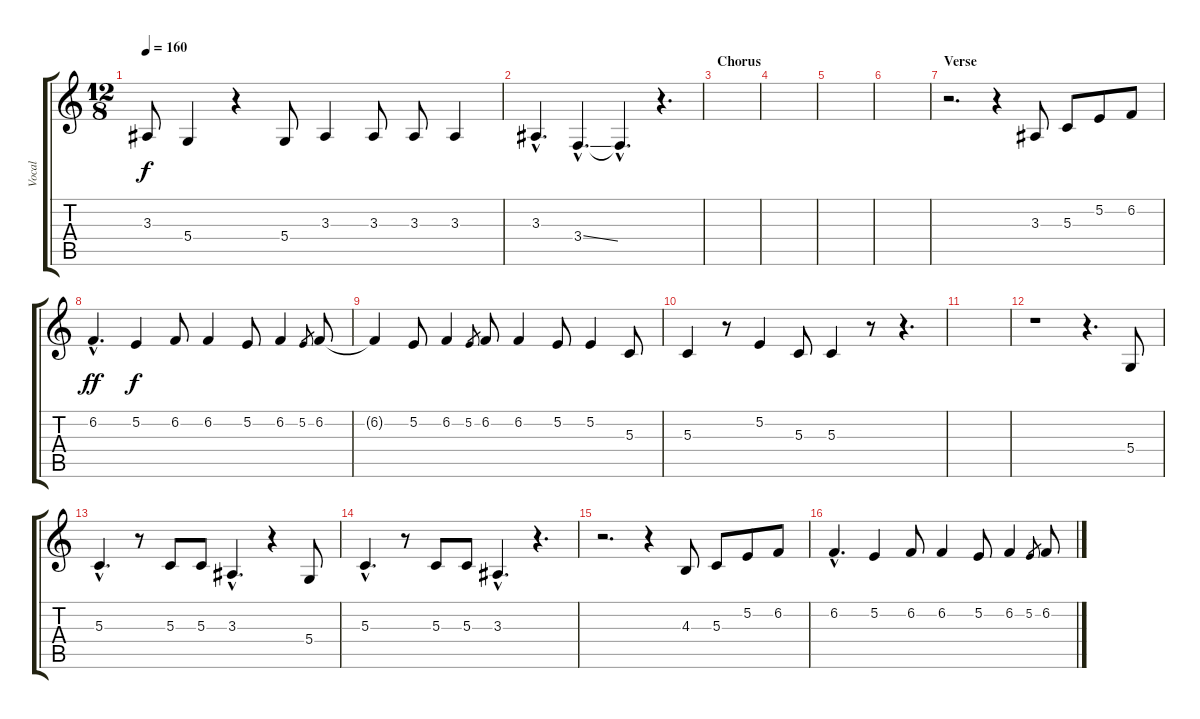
\track ("Vocal" "Vocal") {instrument choiraahs}
\staff {score tabs}
\tuning (E4 B3 G3 D3 A2 E2) {hide}
\ts (12 8)
\tempo 160
\clef g2
\ks c
3.3.8{dy f} 5.4.4 r.4 5.4.8 3.3.4 3.3.8 3.3.8 3.3.4 |
3.3{hac}.4{d} 3.4{ss hac}.4{d} 3.4{hac t}.4{d} r.4{d} |
\section ("" "Chorus")
|
|
|
|
\section ("" "Verse")
r.2{d} r.4 3.3.8 5.3.8 5.2.8 6.2.8 |
6.2{hac}.4{d dy ff} 5.2.4{dy f} 6.2.8 6.2.4 5.2.8 6.2.4 5.2.8{gr} 6.2.8 |
6.2{t}.4 5.2.8 6.2.4 5.2.8{gr} 6.2.8 6.2.4 5.2.8 5.2.4 5.3.8 |
5.3.4 r.8 5.2.4 5.3.8 5.3.4 r.8 r.4{d} |
|
r.1 r.4{d} 5.4.8 |
5.3{hac}.4{d} r.8 5.3.8 5.3.8 3.3{hac}.4{d} r.4 5.4.8 |
5.3{hac}.4{d} r.8 5.3.8 5.3.8 3.3{hac}.4{d} r.4{d} |
r.2{d} r.4 4.3.8 5.3.8 5.2.8 6.2.8 |
6.2{hac}.4{d} 5.2.4 6.2.8 6.2.4 5.2.8 6.2.4 5.2.8{gr} 6.2.8
